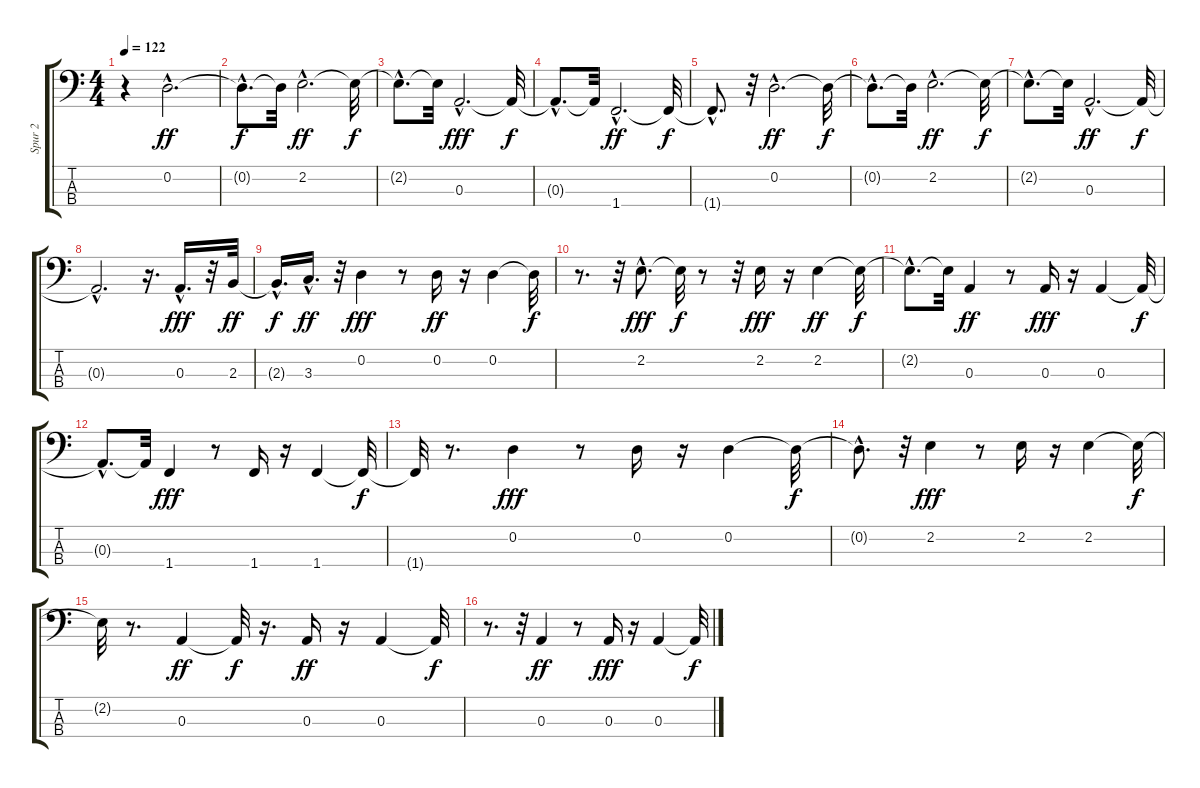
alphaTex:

\track ("Spur 2" "Spur 2") {instrument electricbassfinger}
\staff {score tabs}
\tuning (G2 D2 A1 E1) {hide}
\ts (4 4)
\tempo 122
\clef f4
\ks c
r.4{dy ff instrument electricbassfinger} 0.2{hac}.2{d} |
0.2{hac t}.8{d dy f} 0.2{t}.32 2.2{hac}.2{d dy ff} 2.2{t}.32{dy f} |
2.2{hac t}.8{d} 2.2{t}.32 0.3{hac}.2{d dy fff} 0.3{t}.32{dy f} |
0.3{hac t}.8{d} 0.3{t}.32 1.4{hac}.2{d dy ff} 1.4{t}.32{dy f} |
1.4{hac t}.8{d} r.32 0.2{hac}.2{d dy ff} 0.2{t}.32{dy f} |
0.2{hac t}.8{d} 0.2{t}.32 2.2{hac}.2{d dy ff} 2.2{t}.32{dy f} |
2.2{hac t}.8{d} 2.2{t}.32 0.3{hac}.2{d dy ff} 0.3{t}.32{dy f} |
0.3{hac t}.2{d} r.16{d} 0.3{hac}.16{d dy fff} r.32 2.3.32{dy ff} |
2.3{hac t}.16{d dy f} 3.3{hac}.16{d dy ff} r.32 0.2.4{dy fff} r.8 0.2.16{dy ff} r.16 0.2.4 0.2{t}.32{dy f} |
r.8{d} r.32 2.2{hac}.8{d dy fff} 2.2{t}.32{dy f} r.8 r.32 2.2.16{dy fff} r.16 2.2.4{dy ff} 2.2{t}.32{dy f} |
2.2{hac t}.8{d} 2.2{t}.32 0.3.4{dy ff} r.8 0.3.16{dy fff} r.16 0.3.4 0.3{t}.32{dy f} |
0.3{hac t}.8{d} 0.3{t}.32 1.4.4{dy fff} r.8 1.4.16 r.16 1.4.4 1.4{t}.32{dy f} |
1.4{t}.32 r.8{d} 0.2.4{dy fff} r.8 0.2.16 r.16 0.2.4 0.2{t}.32{dy f} |
0.2{hac t}.8{d} r.32 2.2.4{dy fff} r.8 2.2.16 r.16 2.2.4 2.2{t}.32{dy f} |
2.2{t}.32 r.8{d} 0.3.4{dy ff} 0.3{t}.32{dy f} r.16{d} 0.3.16{dy ff} r.16 0.3.4 0.3{t}.32{dy f} |
r.8{d} r.32 0.3.4{dy ff} r.8 0.3.16{dy fff} r.16 0.3.4 0.3{t}.32{dy f}
